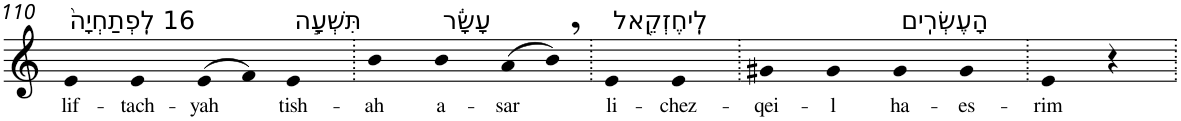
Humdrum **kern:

**kern	**text
*part1	*part1
*staff1	*staff1
*I"Piano	*
*I'Pno	*
!!LO:PB:g=z
*clefG2	*
*k[]	*
=110	=110
!LO:TX:a:t=16 לִֽפְתַחְיָה֙	!
!	!LO:LY:b
4e	lif-
!	!LO:LY:b
4e	-tach-
!	!LO:LY:b
(>8e	-yah
8f)	.
!LO:TX:a:t=תִּשְׁעָ֣ה	!
!	!LO:LY:b
4e	tish-
=111.	=111.
!	!LO:LY:b
4b	-ah
!LO:TX:a:t=עָשָׂ֔ר	!
!	!LO:LY:b
4b	a-
!	!LO:LY:b
(>8a	-sar
8b,)	.
=112.	=112.
!LO:TX:a:t=לִֽיחֶזְקֵ֖אל	!
!	!LO:LY:b
4e	li-
!	!LO:LY:b
4e	-chez-
=113.	=113.
!	!LO:LY:b
4g#X	-qei-
!	!LO:LY:b
4g#	-l
!LO:TX:a:t=הָעֶשְׂרִֽים	!
!	!LO:LY:b
4g#	ha-
!	!LO:LY:b
4g#	-es-
=114.	=114.
!	!LO:LY:b
4e	-rim
4r	.
=.	=.
*-	*-
